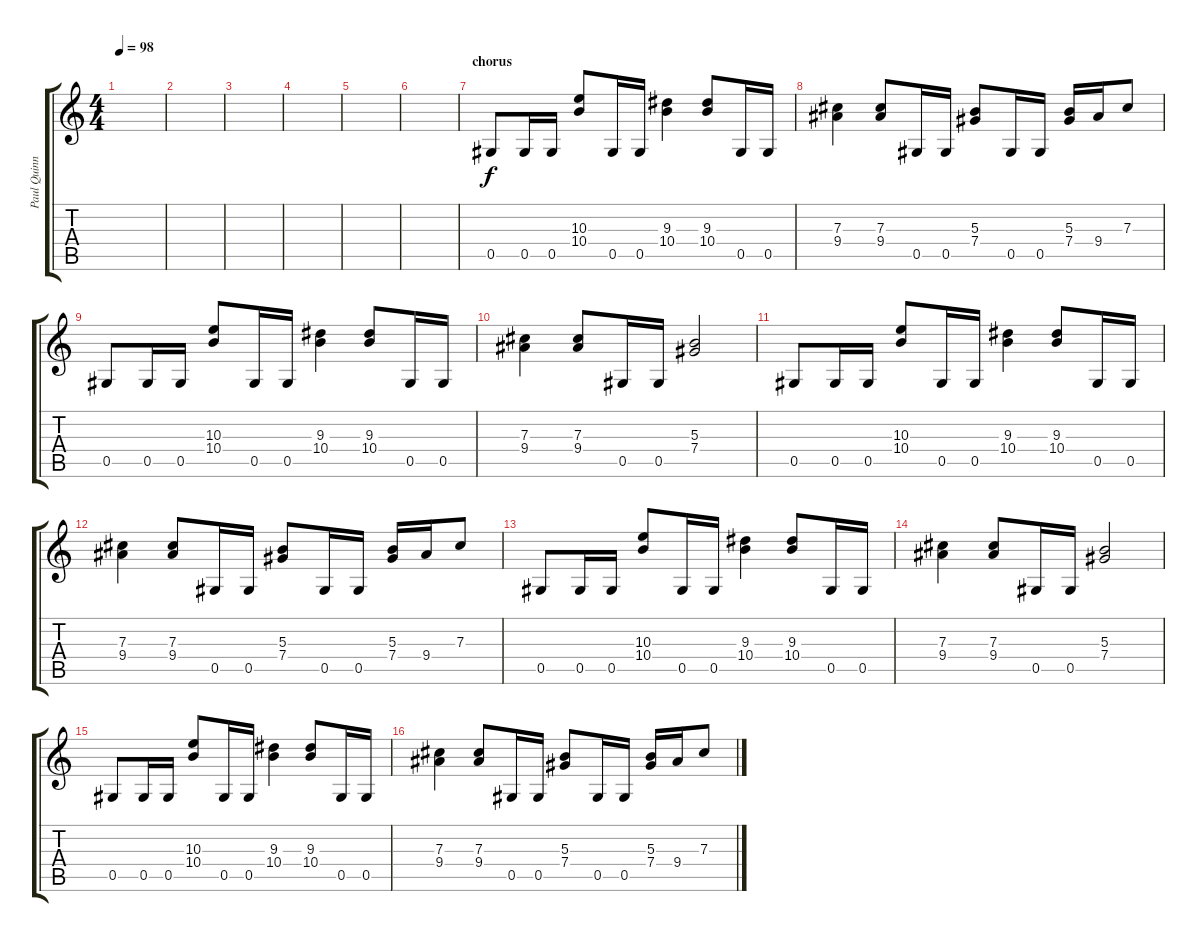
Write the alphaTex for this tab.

\track ("Paul Quinn" "Paul Quinn") {instrument distortionguitar}
\staff {score tabs}
\tuning (Eb4 Bb3 Gb3 Db3 Ab2 Eb2) {hide}
\ts (4 4)
\tempo 98
\clef g2
\ks c
|
|
|
|
|
|
\section ("" "chorus")
0.5.8 0.5.16 0.5.16 (10.3 10.4).8 0.5.16 0.5.16 (9.3 10.4).4 (9.3 10.4).8 0.5.16 0.5.16 |
(7.3 9.4).4 (7.3 9.4).8 0.5.16 0.5.16 (5.3 7.4).8 0.5.16 0.5.16 (5.3 7.4).16 9.4.16 7.3.8 |
0.5.8 0.5.16 0.5.16 (10.3 10.4).8 0.5.16 0.5.16 (9.3 10.4).4 (9.3 10.4).8 0.5.16 0.5.16 |
(7.3 9.4).4 (7.3 9.4).8 0.5.16 0.5.16 (5.3 7.4).2 |
0.5.8 0.5.16 0.5.16 (10.3 10.4).8 0.5.16 0.5.16 (9.3 10.4).4 (9.3 10.4).8 0.5.16 0.5.16 |
(7.3 9.4).4 (7.3 9.4).8 0.5.16 0.5.16 (5.3 7.4).8 0.5.16 0.5.16 (5.3 7.4).16 9.4.16 7.3.8 |
0.5.8 0.5.16 0.5.16 (10.3 10.4).8 0.5.16 0.5.16 (9.3 10.4).4 (9.3 10.4).8 0.5.16 0.5.16 |
(7.3 9.4).4 (7.3 9.4).8 0.5.16 0.5.16 (5.3 7.4).2 |
0.5.8 0.5.16 0.5.16 (10.3 10.4).8 0.5.16 0.5.16 (9.3 10.4).4 (9.3 10.4).8 0.5.16 0.5.16 |
(7.3 9.4).4 (7.3 9.4).8 0.5.16 0.5.16 (5.3 7.4).8 0.5.16 0.5.16 (5.3 7.4).16 9.4.16 7.3.8
